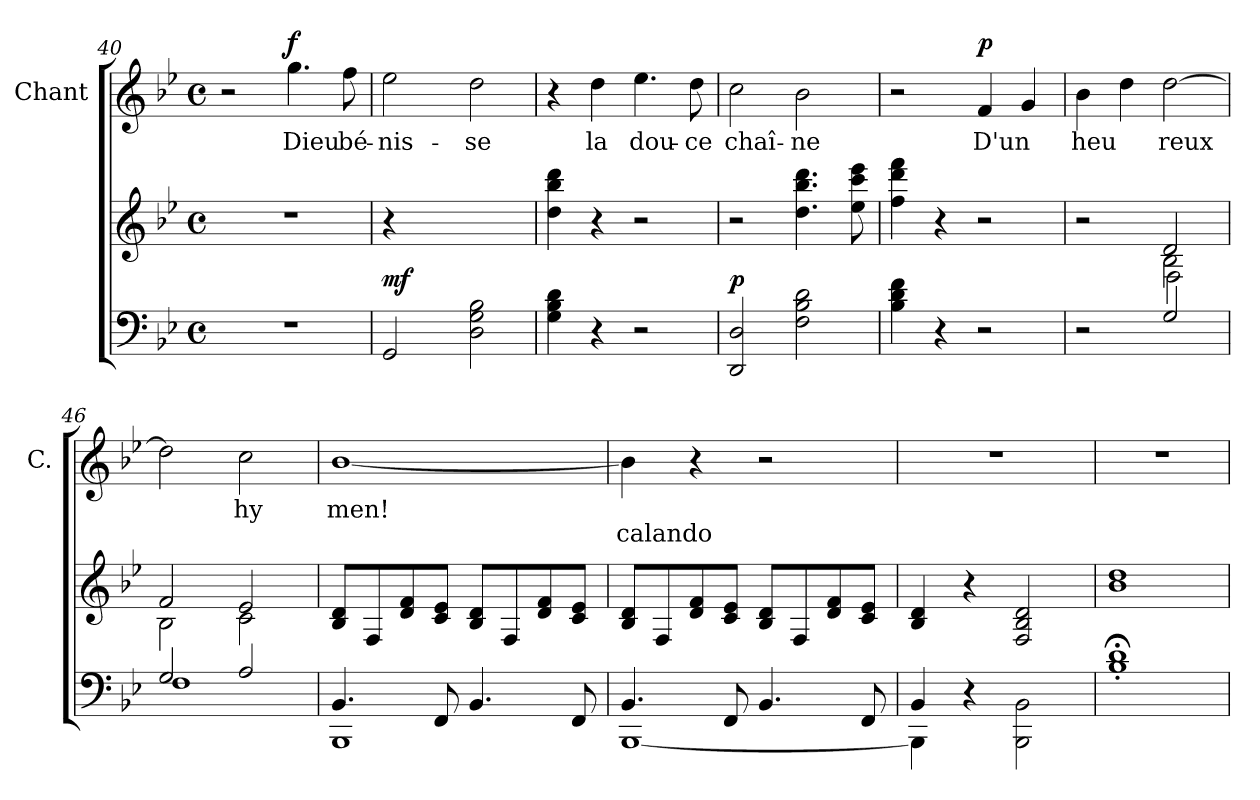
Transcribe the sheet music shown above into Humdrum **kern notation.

**kern	**dynam	**kern	**kern	**text	**text	**dynam
*part3	*part3	*part2	*part1	*part1	*part1	*part1
*staff3	*staff3	*staff2	*staff1	*staff1	*staff1	*staff1
*	*	*	*I"Chant	*	*	*
*	*	*	*I'C.	*	*	*
*clefF4	*	*clefG2	*clefG2	*	*	*
*k[b-e-]	*	*k[b-e-]	*k[b-e-]	*	*	*
*M4/4	*	*M4/4	*M4/4	*	*	*
*met(c)	*	*met(c)	*met(c)	*	*	*
=40	=40	=40	=40	=40	=40	=40
1r	.	1r	2r	.	.	.
!	!	!	!	!	!	!LO:DY:a
.	.	.	4.ggi\	Dieu	.	f
.	.	.	8ffi\	bé-	.	.
=41	=41	=41	=41	=41	=41	=41
!	!LO:DY:a	!	!	!	!	!
2GGj/	mf	4r	2ee-i\	nis-	.	.
.	.	2.ryy	.	.	.	.
2Dj\ 2Gj\ 2B-j\	.	.	2ddi\	se	.	.
=42	=42	=42	=42	=42	=42	=42
4Gj\ 4B-j\ 4dj\	.	4ddi\ 4bb-i\ 4dddi\	4r	.	.	.
4r	.	4r	4ddi\	la	.	.
2r	.	2r	4.ee-i\	dou-	.	.
.	.	.	8ddi\	ce	.	.
=43	=43	=43	=43	=43	=43	=43
!	!LO:DY:a	!	!	!	!	!
2Dj/ 2DDj/	p	2r	2cci\	chaî-	.	.
2Fj\ 2B-j\ 2dj\	.	4.ddi\ 4.dddi\ 4.bb-i\	2b-i\	ne	.	.
.	.	8ee-i\ 8ccci\ 8eee-i\	.	.	.	.
=44	=44	=44	=44	=44	=44	=44
4B-j\ 4fj\ 4dj\	.	4ffi\ 4dddi\ 4fffi\	2r	.	.	.
4r	.	4r	.	.	.	.
!	!	!	!	!	!	!LO:DY:a
2r	.	2r	4fi/	D'un	.	p
.	.	.	4gi/	.	.	.
!!LO:LB:g=z
=45	=45	=45	=45	=45	=45	=45
*	*	*^	*	*	*	*
*	*	*	*^	*	*	*	*
2r	.	2r	4ryy	4ryy	4b-i\	heu	.	.
.	.	.	4ryy	4ryy	4ddi\	--	.	.
2Gj/	.	2di/	2B-Z\	2FV\	[2ddi\	reux	.	.
*	*	*	*v	*v	*	*	*	*
=46	=46	=46	=46	=46	=46	=46	=46
*^	*	*	*	*	*	*	*
2Gj/	1FV/	.	2fi/	2B-Z\	2ddi\]	.	.	.
2Aj/	.	.	2e-i/	2cZ\	2cci\	hy	.	.
*	*	*	*v	*v	*	*	*	*
=47	=47	=47	=47	=47	=47	=47	=47
4.BB-j/	1BBB-Z/	.	8di/ 8B-i/L	[1b-i/	men!	.	.
.	.	.	8Fi/	.	.	.	.
.	.	.	8di/ 8fi/	.	.	.	.
8FFj/	.	.	8e-i/ 8ci/J	.	.	.	.
4.BB-j/	.	.	8B-i/ 8di/L	.	.	.	.
.	.	.	8Fi/	.	.	.	.
.	.	.	8di/ 8fi/	.	.	.	.
8FFj/	.	.	8e-i/ 8ci/J	.	.	.	.
=48	=48	=48	=48	=48	=48	=48	=48
4.BB-j/	[1BBB-Z/	.	8di/ 8B-i/L	4b-i\]	.	calando	.
.	.	.	8Fi/	.	.	.	.
.	.	.	8di/ 8fi/	4r	.	.	.
8FFj/	.	.	8e-i/ 8ci/J	.	.	.	.
4.BB-j/	.	.	8di/ 8B-i/L	2r	.	.	.
.	.	.	8Fi/	.	.	.	.
.	.	.	8di/ 8fi/	.	.	.	.
8FFj/	.	.	8e-i/ 8ci/J	.	.	.	.
=49	=49	=49	=49	=49	=49	=49	=49
4BB-j/	4BBB-Z\]	.	4di/ 4B-i/	1r	.	.	.
4r	2.ryy	.	4r	.	.	.	.
2BBB-j\ 2BB-j\	.	.	2di/ 2B-i/ 2Fi/	.	.	.	.
*v	*v	*	*	*	*	*	*
=50	=50	=50	=50	=50	=50	=50
1B-j;'>/ 1dj;'>/	.	1b-i/ 1ddi/	1r	.	.	.
=	=	=	=	=	=	=
*-	*-	*-	*-	*-	*-	*-
